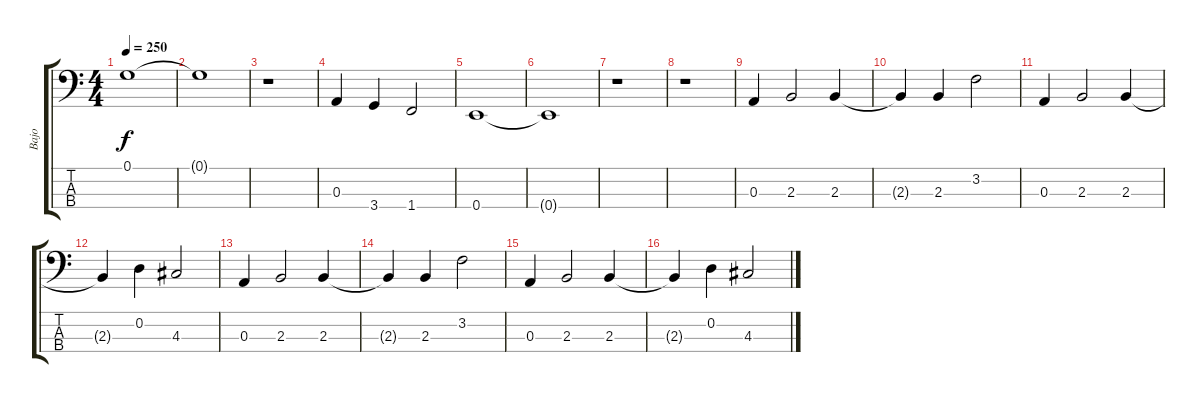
\track ("Bajo" "Bajo") {instrument electricbassfinger}
\staff {score tabs}
\tuning (G2 D2 A1 E1) {hide}
\ts (4 4)
\tempo 250
\clef f4
\ks c
0.1.1{dy f} |
0.1{t}.1 |
r.1 |
0.3.4 3.4.4 1.4.2 |
0.4.1 |
0.4{t}.1 |
r.1 |
r.1 |
0.3.4 2.3.2 2.3.4 |
2.3{t}.4 2.3.4 3.2.2 |
0.3.4 2.3.2 2.3.4 |
2.3{t}.4 0.2.4 4.3.2 |
0.3.4 2.3.2 2.3.4 |
2.3{t}.4 2.3.4 3.2.2 |
0.3.4 2.3.2 2.3.4 |
2.3{t}.4 0.2.4 4.3.2
